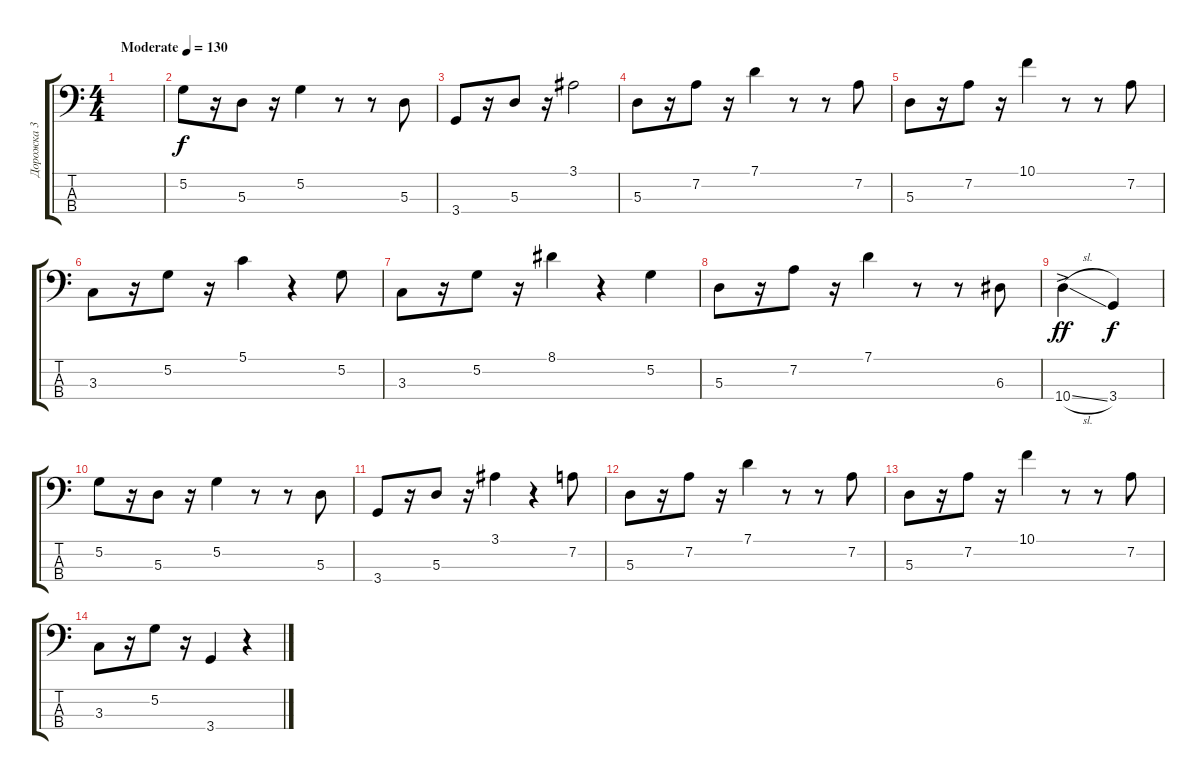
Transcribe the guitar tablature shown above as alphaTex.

\track ("Дорожка 3" "Дорожка 3") {instrument electricbassfinger}
\staff {score tabs}
\tuning (G2 D2 A1 E1) {hide}
\ts (4 4)
\tempo (130 "Moderate")
\clef f4
\ks c
|
5.2.8 r.16 5.3.8 r.16 5.2.4 r.8 r.8 5.3.8 |
3.4.8 r.16 5.3.8 r.16 3.1.2 |
5.3.8 r.16 7.2.8 r.16 7.1.4 r.8 r.8 7.2.8 |
5.3.8 r.16 7.2.8 r.16 10.1.4 r.8 r.8 7.2.8 |
3.3.8 r.16 5.2.8 r.16 5.1.4 r.4 5.2.8 |
3.3.8 r.16 5.2.8 r.16 8.1.4 r.4 5.2.4 |
5.3.8 r.16 7.2.8 r.16 7.1.4 r.8 r.8 6.3.8 |
10.4{sl ac}.4{dy ff} 3.4.4{dy f} |
5.2.8 r.16 5.3.8 r.16 5.2.4 r.8 r.8 5.3.8 |
3.4.8 r.16 5.3.8 r.16 3.1.4 r.4 7.2.8 |
5.3.8 r.16 7.2.8 r.16 7.1.4 r.8 r.8 7.2.8 |
5.3.8 r.16 7.2.8 r.16 10.1.4 r.8 r.8 7.2.8 |
3.3.8 r.16 5.2.8 r.16 3.4.4 r.4
